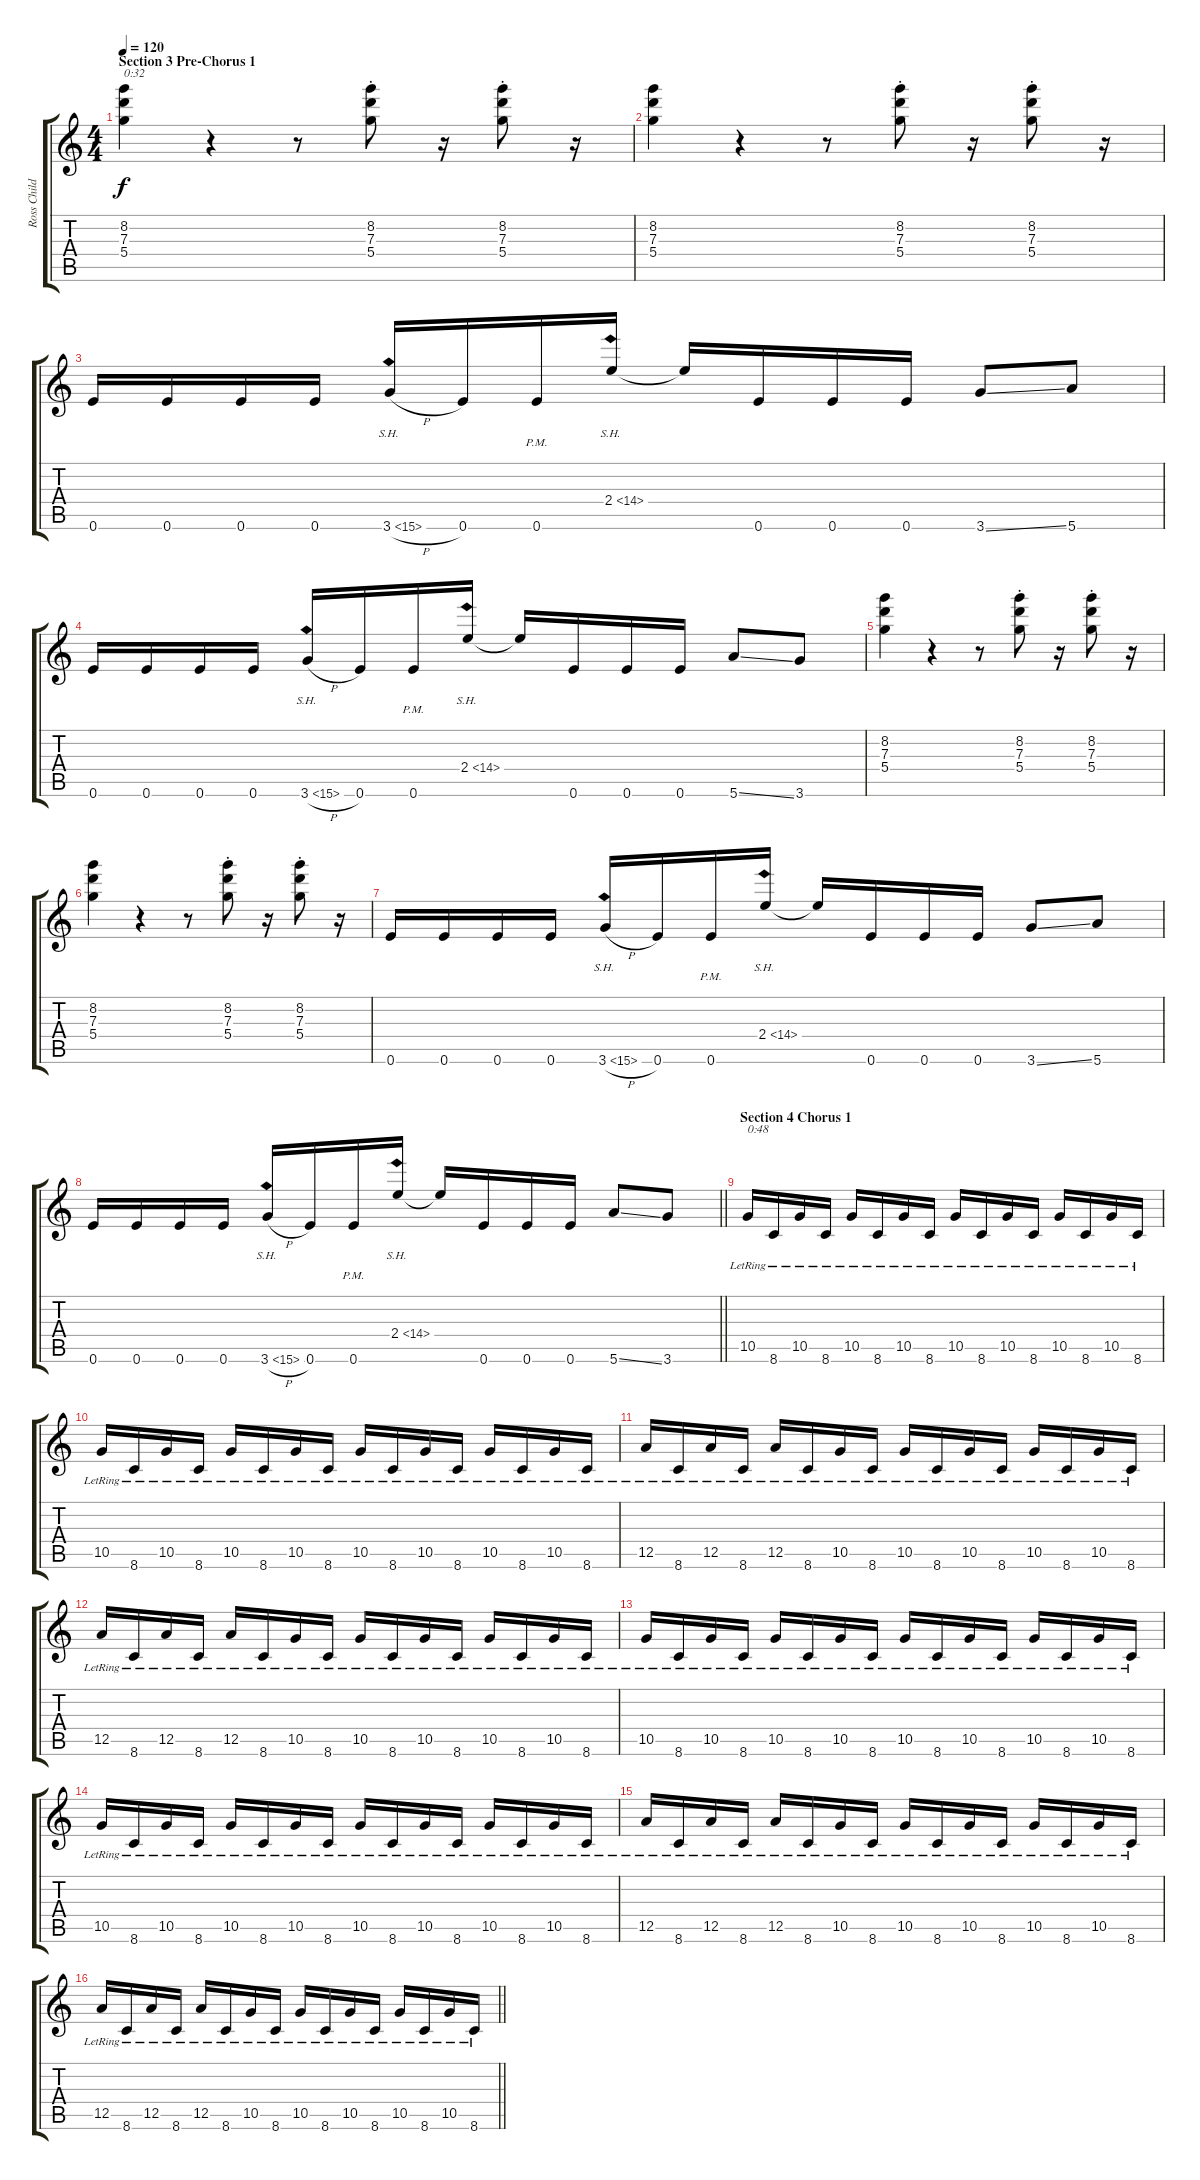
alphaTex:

\track ("Ross Childress" "Ross Child") {instrument overdrivenguitar}
\staff {score tabs}
\tuning (E4 B3 G3 D3 A2 E2) {hide}
\ts (4 4)
\section ("" "Section 3 Pre-Chorus 1")
\tempo 120
\clef g2
\ks c
(8.2 7.3 5.4).4{ot 8vb txt "0:32" dy f volume 10} r.4{ot 8vb} r.8{ot 8vb} (8.2{st} 7.3{st} 5.4{st}).8{ot 8vb} r.16{ot 8vb} (8.2{st} 7.3{st} 5.4{st}).8{ot 8vb} r.16{ot 8vb} |
(8.2 7.3 5.4).4{ot 8vb} r.4{ot 8vb} r.8{ot 8vb} (8.2{st} 7.3{st} 5.4{st}).8{ot 8vb} r.16{ot 8vb} (8.2{st} 7.3{st} 5.4{st}).8{ot 8vb} r.16{ot 8vb} |
0.6.16{ot 8vb volume 8} 0.6.16{ot 8vb} 0.6.16{ot 8vb} 0.6.16{ot 8vb} 3.6{sh 12 h}.16{ot 8vb} 0.6.16{ot 8vb} 0.6{pm}.16{ot 8vb} 2.4{sh 12}.16{ot 8vb} 2.4{t}.16{ot 8vb} 0.6.16{ot 8vb} 0.6.16{ot 8vb} 0.6.16{ot 8vb} 3.6{ss}.8{ot 8vb} 5.6.8{ot 8vb} |
0.6.16{ot 8vb} 0.6.16{ot 8vb} 0.6.16{ot 8vb} 0.6.16{ot 8vb} 3.6{sh 12 h}.16{ot 8vb} 0.6.16{ot 8vb} 0.6{pm}.16{ot 8vb} 2.4{sh 12}.16{ot 8vb} 2.4{t}.16{ot 8vb} 0.6.16{ot 8vb} 0.6.16{ot 8vb} 0.6.16{ot 8vb} 5.6{ss}.8{ot 8vb} 3.6.8{ot 8vb} |
(8.2 7.3 5.4).4{ot 8vb volume 10} r.4{ot 8vb} r.8{ot 8vb} (8.2{st} 7.3{st} 5.4{st}).8{ot 8vb} r.16{ot 8vb} (8.2{st} 7.3{st} 5.4{st}).8{ot 8vb} r.16{ot 8vb} |
(8.2 7.3 5.4).4{ot 8vb} r.4{ot 8vb} r.8{ot 8vb} (8.2{st} 7.3{st} 5.4{st}).8{ot 8vb} r.16{ot 8vb} (8.2{st} 7.3{st} 5.4{st}).8{ot 8vb} r.16{ot 8vb} |
0.6.16{ot 8vb volume 8} 0.6.16{ot 8vb} 0.6.16{ot 8vb} 0.6.16{ot 8vb} 3.6{sh 12 h}.16{ot 8vb} 0.6.16{ot 8vb} 0.6{pm}.16{ot 8vb} 2.4{sh 12}.16{ot 8vb} 2.4{t}.16{ot 8vb} 0.6.16{ot 8vb} 0.6.16{ot 8vb} 0.6.16{ot 8vb} 3.6{ss}.8{ot 8vb} 5.6.8{ot 8vb} |
\barLineRight lightlight
0.6.16{ot 8vb} 0.6.16{ot 8vb} 0.6.16{ot 8vb} 0.6.16{ot 8vb} 3.6{sh 12 h}.16{ot 8vb} 0.6.16{ot 8vb} 0.6{pm}.16{ot 8vb} 2.4{sh 12}.16{ot 8vb} 2.4{t}.16{ot 8vb} 0.6.16{ot 8vb} 0.6.16{ot 8vb} 0.6.16{ot 8vb} 5.6{ss}.8{ot 8vb} 3.6.8{ot 8vb} |
\section ("" "Section 4 Chorus 1")
10.5{lr}.16{txt "0:48" volume 6} 8.6{lr}.16 10.5{lr}.16 8.6{lr}.16 10.5{lr}.16 8.6{lr}.16 10.5{lr}.16 8.6{lr}.16 10.5{lr}.16 8.6{lr}.16 10.5{lr}.16 8.6{lr}.16 10.5{lr}.16 8.6{lr}.16 10.5{lr}.16 8.6{lr}.16 |
10.5{lr}.16 8.6{lr}.16 10.5{lr}.16 8.6{lr}.16 10.5{lr}.16 8.6{lr}.16 10.5{lr}.16 8.6{lr}.16 10.5{lr}.16 8.6{lr}.16 10.5{lr}.16 8.6{lr}.16 10.5{lr}.16 8.6{lr}.16 10.5{lr}.16 8.6{lr}.16 |
12.5{lr}.16 8.6{lr}.16 12.5{lr}.16 8.6{lr}.16 12.5{lr}.16 8.6{lr}.16 10.5{lr}.16 8.6{lr}.16 10.5{lr}.16 8.6{lr}.16 10.5{lr}.16 8.6{lr}.16 10.5{lr}.16 8.6{lr}.16 10.5{lr}.16 8.6{lr}.16 |
12.5{lr}.16 8.6{lr}.16 12.5{lr}.16 8.6{lr}.16 12.5{lr}.16 8.6{lr}.16 10.5{lr}.16 8.6{lr}.16 10.5{lr}.16 8.6{lr}.16 10.5{lr}.16 8.6{lr}.16 10.5{lr}.16 8.6{lr}.16 10.5{lr}.16 8.6{lr}.16 |
10.5{lr}.16 8.6{lr}.16 10.5{lr}.16 8.6{lr}.16 10.5{lr}.16 8.6{lr}.16 10.5{lr}.16 8.6{lr}.16 10.5{lr}.16 8.6{lr}.16 10.5{lr}.16 8.6{lr}.16 10.5{lr}.16 8.6{lr}.16 10.5{lr}.16 8.6{lr}.16 |
10.5{lr}.16 8.6{lr}.16 10.5{lr}.16 8.6{lr}.16 10.5{lr}.16 8.6{lr}.16 10.5{lr}.16 8.6{lr}.16 10.5{lr}.16 8.6{lr}.16 10.5{lr}.16 8.6{lr}.16 10.5{lr}.16 8.6{lr}.16 10.5{lr}.16 8.6{lr}.16 |
12.5{lr}.16 8.6{lr}.16 12.5{lr}.16 8.6{lr}.16 12.5{lr}.16 8.6{lr}.16 10.5{lr}.16 8.6{lr}.16 10.5{lr}.16 8.6{lr}.16 10.5{lr}.16 8.6{lr}.16 10.5{lr}.16 8.6{lr}.16 10.5{lr}.16 8.6{lr}.16 |
\barLineRight lightlight
12.5{lr}.16 8.6{lr}.16 12.5{lr}.16 8.6{lr}.16 12.5{lr}.16 8.6{lr}.16 10.5{lr}.16 8.6{lr}.16 10.5{lr}.16 8.6{lr}.16 10.5{lr}.16 8.6{lr}.16 10.5{lr}.16 8.6{lr}.16 10.5{lr}.16 8.6{lr}.16
